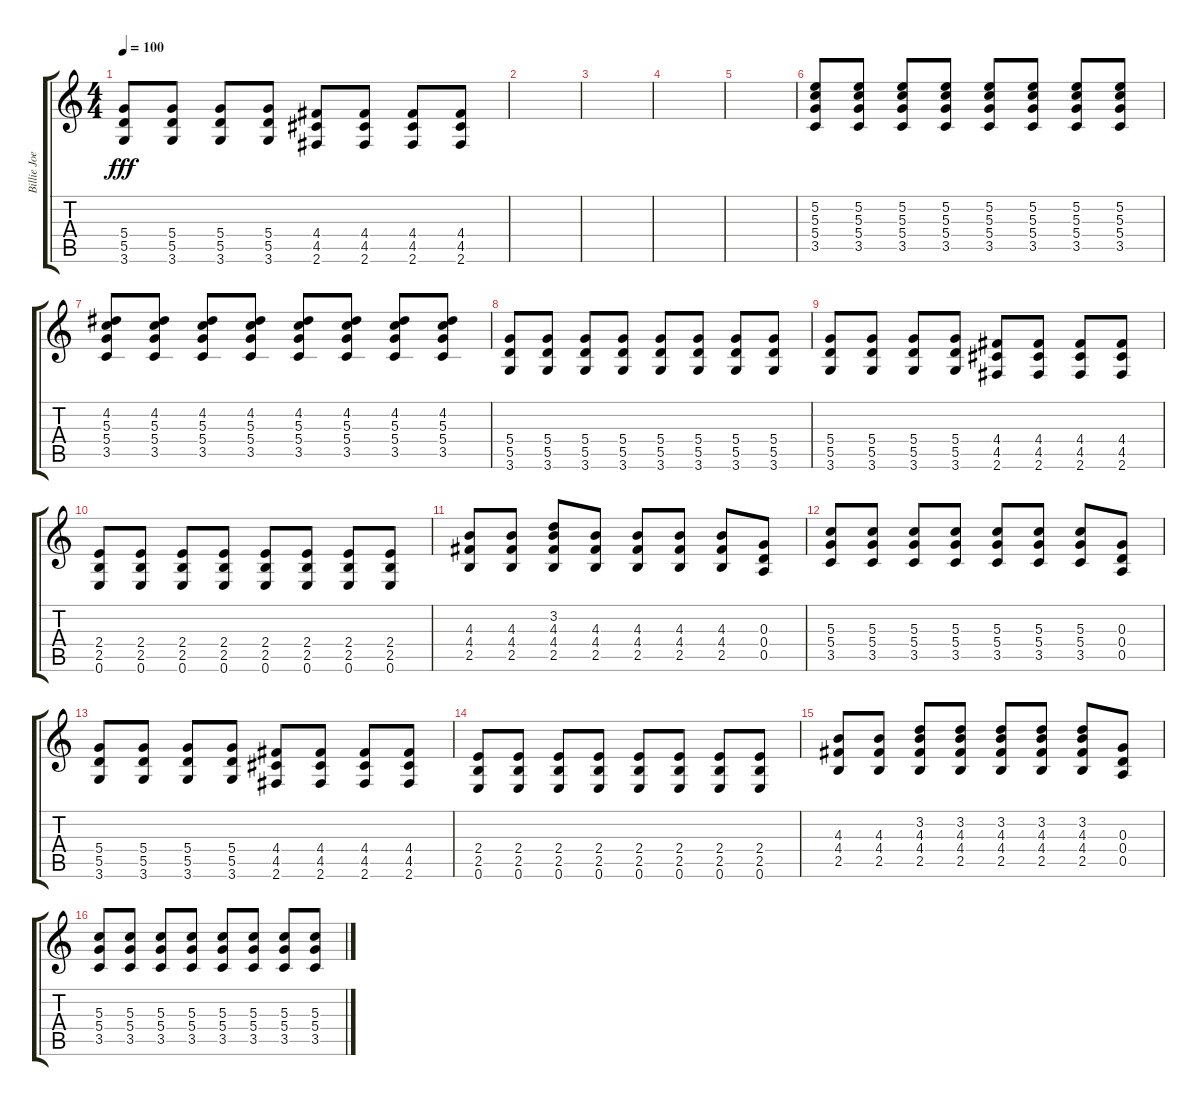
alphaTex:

\track ("Billie Joe Armstrong" "Billie Joe") {instrument acousticguitarsteel}
\staff {score tabs}
\tuning (E4 B3 G3 D3 A2 E2) {hide}
\ts (4 4)
\tempo 100
\clef g2
\ks c
(5.4 5.5 3.6).8{dy fff} (5.4 5.5 3.6).8 (5.4 5.5 3.6).8 (5.4 5.5 3.6).8 (4.4 4.5 2.6).8 (4.4 4.5 2.6).8 (4.4 4.5 2.6).8 (4.4 4.5 2.6).8 |
|
|
|
|
(5.2 5.3 5.4 3.5).8 (5.2 5.3 5.4 3.5).8 (5.2 5.3 5.4 3.5).8 (5.2 5.3 5.4 3.5).8 (5.2 5.3 5.4 3.5).8 (5.2 5.3 5.4 3.5).8 (5.2 5.3 5.4 3.5).8 (5.2 5.3 5.4 3.5).8 |
(4.2 5.3 5.4 3.5).8 (4.2 5.3 5.4 3.5).8 (4.2 5.3 5.4 3.5).8 (4.2 5.3 5.4 3.5).8 (4.2 5.3 5.4 3.5).8 (4.2 5.3 5.4 3.5).8 (4.2 5.3 5.4 3.5).8 (4.2 5.3 5.4 3.5).8 |
(5.4 5.5 3.6).8 (5.4 5.5 3.6).8 (5.4 5.5 3.6).8 (5.4 5.5 3.6).8 (5.4 5.5 3.6).8 (5.4 5.5 3.6).8 (5.4 5.5 3.6).8 (5.4 5.5 3.6).8 |
(5.4 5.5 3.6).8 (5.4 5.5 3.6).8 (5.4 5.5 3.6).8 (5.4 5.5 3.6).8 (4.4 4.5 2.6).8 (4.4 4.5 2.6).8 (4.4 4.5 2.6).8 (4.4 4.5 2.6).8 |
(2.4 2.5 0.6).8 (2.4 2.5 0.6).8 (2.4 2.5 0.6).8 (2.4 2.5 0.6).8 (2.4 2.5 0.6).8 (2.4 2.5 0.6).8 (2.4 2.5 0.6).8 (2.4 2.5 0.6).8 |
(4.3 4.4 2.5).8 (4.3 4.4 2.5).8 (3.2 4.3 4.4 2.5).8 (4.3 4.4 2.5).8 (4.3 4.4 2.5).8 (4.3 4.4 2.5).8 (4.3 4.4 2.5).8 (0.3 0.4 0.5).8 |
(5.3 5.4 3.5).8 (5.3 5.4 3.5).8 (5.3 5.4 3.5).8 (5.3 5.4 3.5).8 (5.3 5.4 3.5).8 (5.3 5.4 3.5).8 (5.3 5.4 3.5).8 (0.3 0.4 0.5).8 |
(5.4 5.5 3.6).8 (5.4 5.5 3.6).8 (5.4 5.5 3.6).8 (5.4 5.5 3.6).8 (4.4 4.5 2.6).8 (4.4 4.5 2.6).8 (4.4 4.5 2.6).8 (4.4 4.5 2.6).8 |
(2.4 2.5 0.6).8 (2.4 2.5 0.6).8 (2.4 2.5 0.6).8 (2.4 2.5 0.6).8 (2.4 2.5 0.6).8 (2.4 2.5 0.6).8 (2.4 2.5 0.6).8 (2.4 2.5 0.6).8 |
(4.3 4.4 2.5).8 (4.3 4.4 2.5).8 (3.2 4.3 4.4 2.5).8 (3.2 4.3 4.4 2.5).8 (3.2 4.3 4.4 2.5).8 (3.2 4.3 4.4 2.5).8 (3.2 4.3 4.4 2.5).8 (0.3 0.4 0.5).8 |
(5.3 5.4 3.5).8 (5.3 5.4 3.5).8 (5.3 5.4 3.5).8 (5.3 5.4 3.5).8 (5.3 5.4 3.5).8 (5.3 5.4 3.5).8 (5.3 5.4 3.5).8 (5.3 5.4 3.5).8
